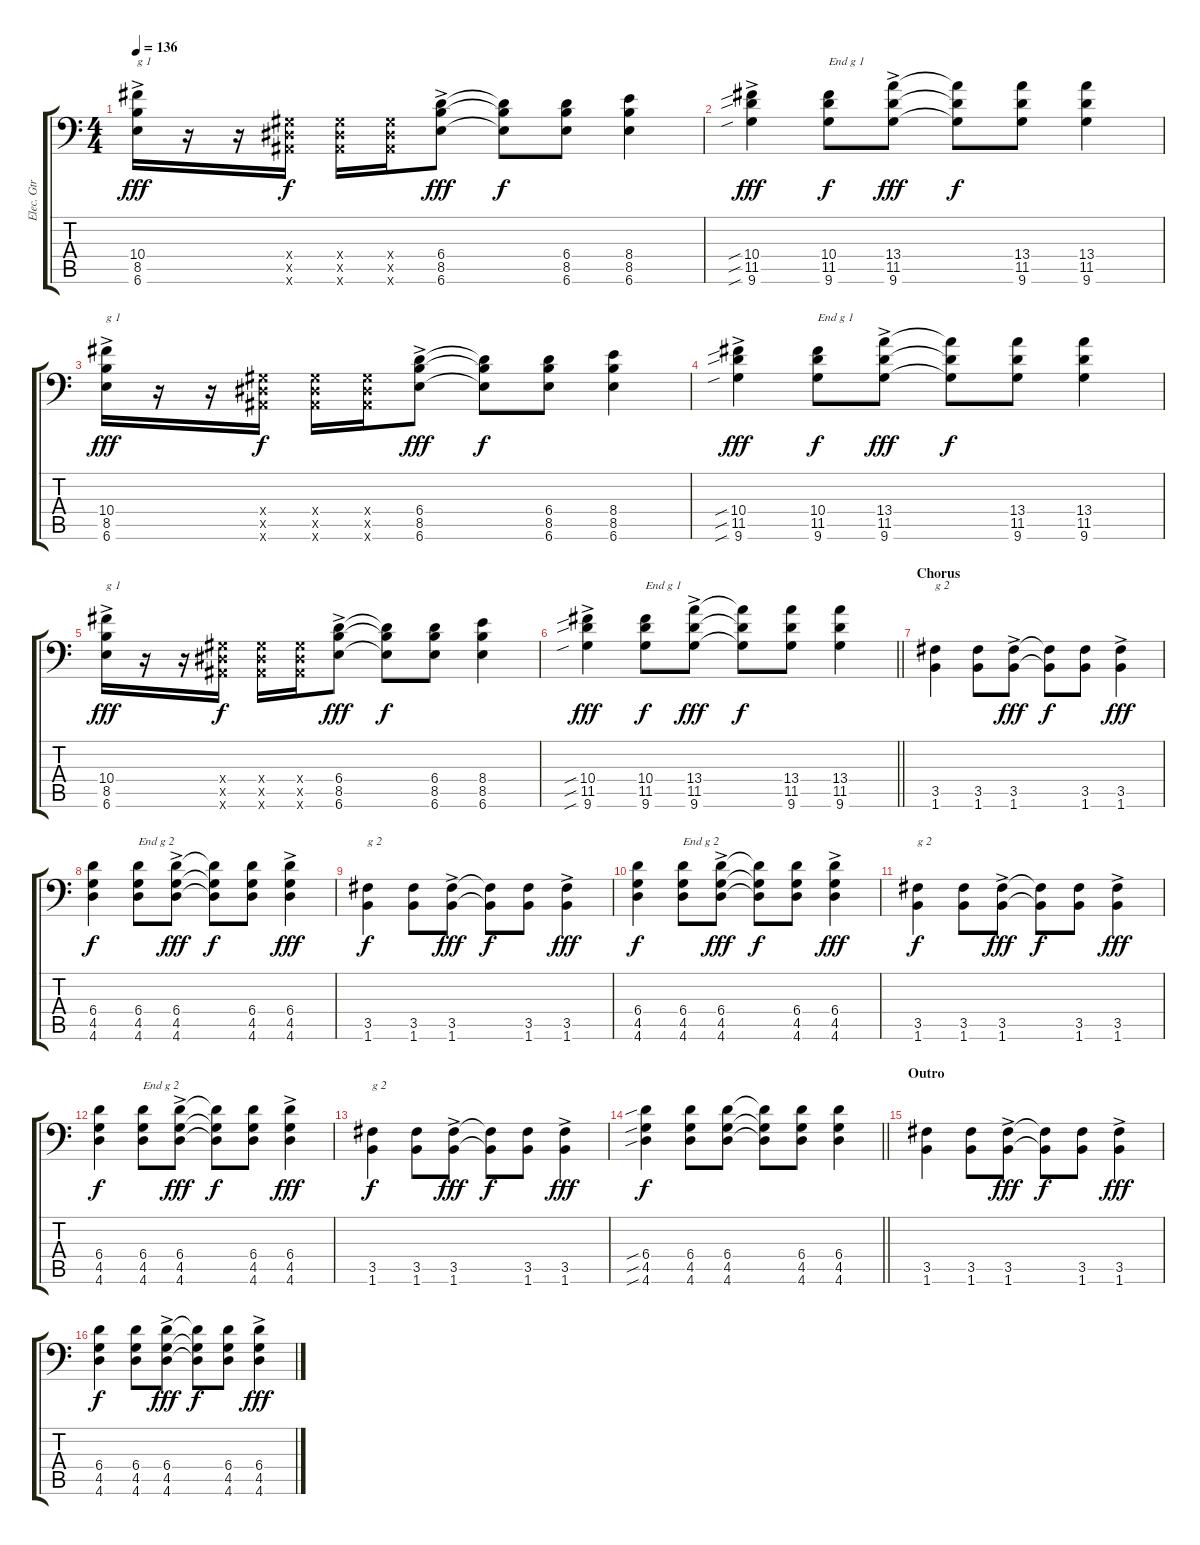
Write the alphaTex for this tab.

\track ("Elec. Gtr 1" "Elec. Gtr ") {instrument distortionguitar}
\staff {score tabs}
\tuning (Bb3 Gb3 Db3 Ab2 Eb2 Bb1) {hide}
\ts (4 4)
\tempo 136
\clef f4
\ks c
(10.4{ac} 8.5{ac} 6.6{ac}).16{txt "g 1" dy fff} r.16 r.16 (0.4{x} 0.5{x} 0.6{x}).16{dy f} (0.4{x} 0.5{x} 0.6{x}).16 (0.4{x} 0.5{x} 0.6{x}).16 (6.4{ac} 8.5{ac} 6.6{ac}).8{dy fff} (6.4{t} 8.5{t} 6.6{t}).8{dy f} (6.4 8.5 6.6).8 (8.4 8.5 6.6).4 |
(10.4{sib ac} 11.5{sib ac} 9.6{sib ac}).4{dy fff} (10.4 11.5 9.6).8{txt "End g 1" dy f} (13.4{ac} 11.5{ac} 9.6{ac}).8{dy fff} (13.4{t} 11.5{t} 9.6{t}).8{dy f} (13.4 11.5 9.6).8 (13.4 11.5 9.6).4 |
(10.4{ac} 8.5{ac} 6.6{ac}).16{txt "g 1" dy fff} r.16 r.16 (0.4{x} 0.5{x} 0.6{x}).16{dy f} (0.4{x} 0.5{x} 0.6{x}).16 (0.4{x} 0.5{x} 0.6{x}).16 (6.4{ac} 8.5{ac} 6.6{ac}).8{dy fff} (6.4{t} 8.5{t} 6.6{t}).8{dy f} (6.4 8.5 6.6).8 (8.4 8.5 6.6).4 |
(10.4{sib ac} 11.5{sib ac} 9.6{sib ac}).4{dy fff} (10.4 11.5 9.6).8{txt "End g 1" dy f} (13.4{ac} 11.5{ac} 9.6{ac}).8{dy fff} (13.4{t} 11.5{t} 9.6{t}).8{dy f} (13.4 11.5 9.6).8 (13.4 11.5 9.6).4 |
(10.4{ac} 8.5{ac} 6.6{ac}).16{txt "g 1" dy fff} r.16 r.16 (0.4{x} 0.5{x} 0.6{x}).16{dy f} (0.4{x} 0.5{x} 0.6{x}).16 (0.4{x} 0.5{x} 0.6{x}).16 (6.4{ac} 8.5{ac} 6.6{ac}).8{dy fff} (6.4{t} 8.5{t} 6.6{t}).8{dy f} (6.4 8.5 6.6).8 (8.4 8.5 6.6).4 |
\barLineRight lightlight
(10.4{sib ac} 11.5{sib ac} 9.6{sib ac}).4{dy fff} (10.4 11.5 9.6).8{txt "End g 1" dy f} (13.4{ac} 11.5{ac} 9.6{ac}).8{dy fff} (13.4{t} 11.5{t} 9.6{t}).8{dy f} (13.4 11.5 9.6).8 (13.4 11.5 9.6).4 |
\section ("" "Chorus")
(3.5 1.6).4{txt "g 2"} (3.5 1.6).8 (3.5{ac} 1.6{ac}).8{dy fff} (3.5{t} 1.6{t}).8{dy f} (3.5 1.6).8 (3.5{ac} 1.6{ac}).4{dy fff} |
(6.4 4.5 4.6).4{dy f} (6.4 4.5 4.6).8{txt "End g 2"} (6.4{ac} 4.5{ac} 4.6{ac}).8{dy fff} (6.4{t} 4.5{t} 4.6{t}).8{dy f} (6.4 4.5 4.6).8 (6.4{ac} 4.5{ac} 4.6{ac}).4{dy fff} |
(3.5 1.6).4{txt "g 2" dy f} (3.5 1.6).8 (3.5{ac} 1.6{ac}).8{dy fff} (3.5{t} 1.6{t}).8{dy f} (3.5 1.6).8 (3.5{ac} 1.6{ac}).4{dy fff} |
(6.4 4.5 4.6).4{dy f} (6.4 4.5 4.6).8{txt "End g 2"} (6.4{ac} 4.5{ac} 4.6{ac}).8{dy fff} (6.4{t} 4.5{t} 4.6{t}).8{dy f} (6.4 4.5 4.6).8 (6.4{ac} 4.5{ac} 4.6{ac}).4{dy fff} |
(3.5 1.6).4{txt "g 2" dy f} (3.5 1.6).8 (3.5{ac} 1.6{ac}).8{dy fff} (3.5{t} 1.6{t}).8{dy f} (3.5 1.6).8 (3.5{ac} 1.6{ac}).4{dy fff} |
(6.4 4.5 4.6).4{dy f} (6.4 4.5 4.6).8{txt "End g 2"} (6.4{ac} 4.5{ac} 4.6{ac}).8{dy fff} (6.4{t} 4.5{t} 4.6{t}).8{dy f} (6.4 4.5 4.6).8 (6.4{ac} 4.5{ac} 4.6{ac}).4{dy fff} |
(3.5 1.6).4{txt "g 2" dy f} (3.5 1.6).8 (3.5{ac} 1.6{ac}).8{dy fff} (3.5{t} 1.6{t}).8{dy f} (3.5 1.6).8 (3.5{ac} 1.6{ac}).4{dy fff} |
\barLineRight lightlight
(6.4{sib} 4.5{sib} 4.6{sib}).4{dy f} (6.4 4.5 4.6).8 (6.4 4.5 4.6).8 (6.4{t} 4.5{t} 4.6{t}).8 (6.4 4.5 4.6).8 (6.4 4.5 4.6).4 |
\section ("" "Outro")
(3.5 1.6).4 (3.5 1.6).8 (3.5{ac} 1.6{ac}).8{dy fff} (3.5{t} 1.6{t}).8{dy f} (3.5 1.6).8 (3.5{ac} 1.6{ac}).4{dy fff} |
(6.4 4.5 4.6).4{dy f} (6.4 4.5 4.6).8 (6.4{ac} 4.5{ac} 4.6{ac}).8{dy fff} (6.4{t} 4.5{t} 4.6{t}).8{dy f} (6.4 4.5 4.6).8 (6.4{ac} 4.5{ac} 4.6{ac}).4{dy fff}
